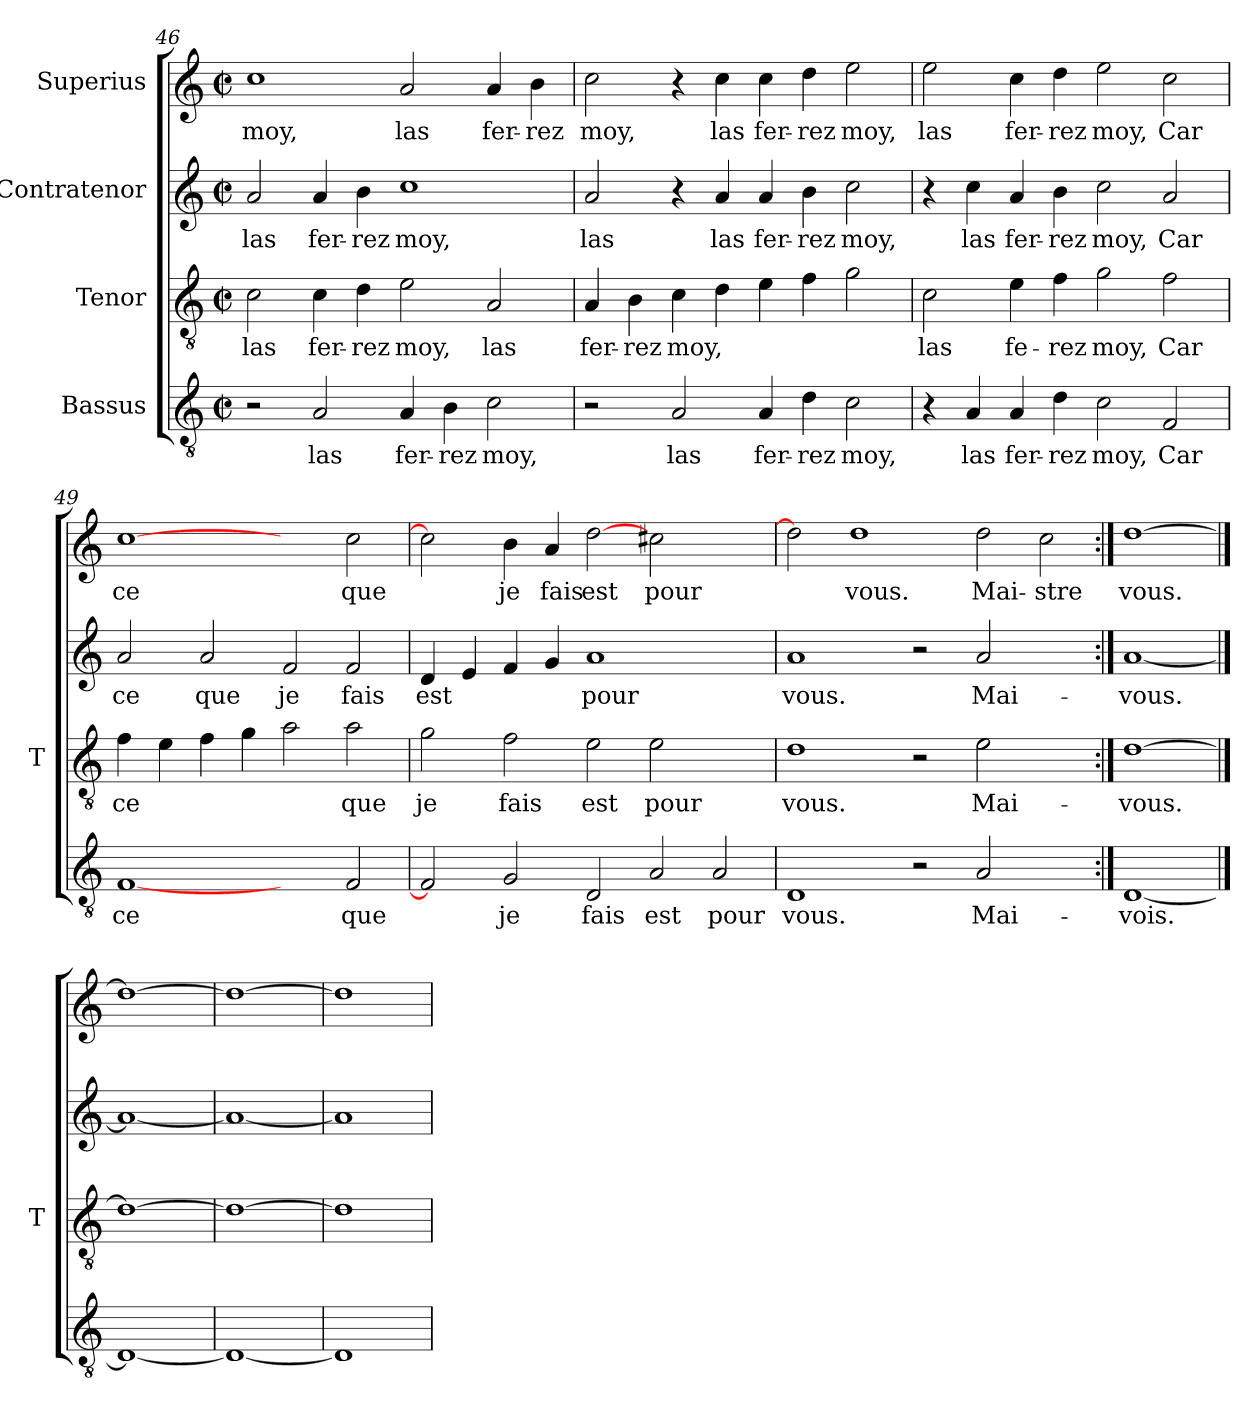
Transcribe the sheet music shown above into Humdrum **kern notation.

**kern	**text	**kern	**text	**kern	**text	**kern	**text
*part4	*part4	*part3	*part3	*part2	*part2	*part1	*part1
*staff4	*staff4	*staff3	*staff3	*staff2	*staff2	*staff1	*staff1
*I"Bassus	*	*I"Tenor	*	*I"Contratenor	*	*I"Superius	*
*	*	*I'T	*	*	*	*	*
*clefGv2	*	*clefGv2	*	*clefG2	*	*clefG2	*
*k[]	*	*k[]	*	*k[]	*	*k[]	*
*C:	*	*C:	*	*C:	*	*C:	*
*M2/2	*	*M2/2	*	*M2/2	*	*M2/2	*
*met(c|)	*	*met(c|)	*	*met(c|)	*	*met(c|)	*
=46	=46	=46	=46	=46	=46	=46	=46
2r	.	2c	-las	2a	-las	1cc	-moy,
2A	-las	4c	fer-	4a	fer-	.	.
.	.	4d	-rez	4b	-rez	.	.
4A	fer-	2e	-moy,	1cc	-moy,	2a	-las
4B	-rez	.	.	.	.	.	.
2c	-moy,	2A	-las	.	.	4a	fer-
.	.	.	.	.	.	4b	-rez
=47	=47	=47	=47	=47	=47	=47	=47
2r	.	4A	fer-	2a	-las	2cc	-moy,
.	.	4B	-rez	.	.	.	.
2A	-las	4c	-moy,	4r	.	4r	.
.	.	4d	.	4a	-las	4cc	-las
4A	fer-	4e	.	4a	fer-	4cc	fer-
4d	-rez	4f	.	4b	-rez	4dd	-rez
2c	-moy,	2g	.	2cc	-moy,	2ee	-moy,
!!LO:LB:g=z
=48	=48	=48	=48	=48	=48	=48	=48
4r	.	2c	-las	4r	.	2ee	-las
4A	-las	.	.	4cc	-las	.	.
4A	fer-	4e	fe-	4a	fer-	4cc	fer-
4d	-rez	4f	-rez	4b	-rez	4dd	-rez
2c	-moy,	2g	-moy,	2cc	-moy,	2ee	-moy,
2F	-Car	2f	-Car	2a	-Car	2cc	-Car
=49	=49	=49	=49	=49	=49	=49	=49
[1F	-ce	4f	-ce	2a	-ce	[1cc	-ce
.	.	4e	.	.	.	.	.
.	.	4f	.	2a	-que	.	.
.	.	4g	.	.	.	.	.
2ryy	.	2a	.	2f	-je	2ryy	.
2F	-que	2a	-que	2f	-fais	2cc	-que
=50	=50	=50	=50	=50	=50	=50	=50
2F]	.	2g	-je	4d	-est	2cc]	.
.	.	.	.	4e	.	.	.
2G	-je	2f	-fais	4f	.	4b	-je
.	.	.	.	4g	.	4a	-fais
2D	-fais	2e	-est	1a	-pour	[2dd	-est
2A	-est	2e	-pour	.	.	2cc#X	-pour
2A	-pour	2ryy	.	2ryy	.	2ryy	.
=51	=51	=51	=51	=51	=51	=51	=51
1D	-vous.	1d	-vous.	1a	-vous.	2dd]	.
.	.	.	.	.	.	1dd	-vous.
2r	.	2r	.	2r	.	.	.
2A	Mai-	2e	Mai-	2a	Mai-	2dd	Mai-
2ryy	.	2ryy	.	2ryy	.	2cc	-stre
=52:|!	=52:|!	=52:|!	=52:|!	=52:|!	=52:|!	=52:|!	=52:|!
[1D	-vois.	[1d	-vous.	[1a	-vous.	[1dd	-vous.
==53	==53	==53	==53	==53	==53	==53	==53
1D_	.	1d_	.	1a_	.	1dd_	.
=54	=54	=54	=54	=54	=54	=54	=54
1D_	.	1d_	.	1a_	.	1dd_	.
=55	=55	=55	=55	=55	=55	=55	=55
1D]	.	1d]	.	1a]	.	1dd]	.
=	=	=	=	=	=	=	=
*-	*-	*-	*-	*-	*-	*-	*-
